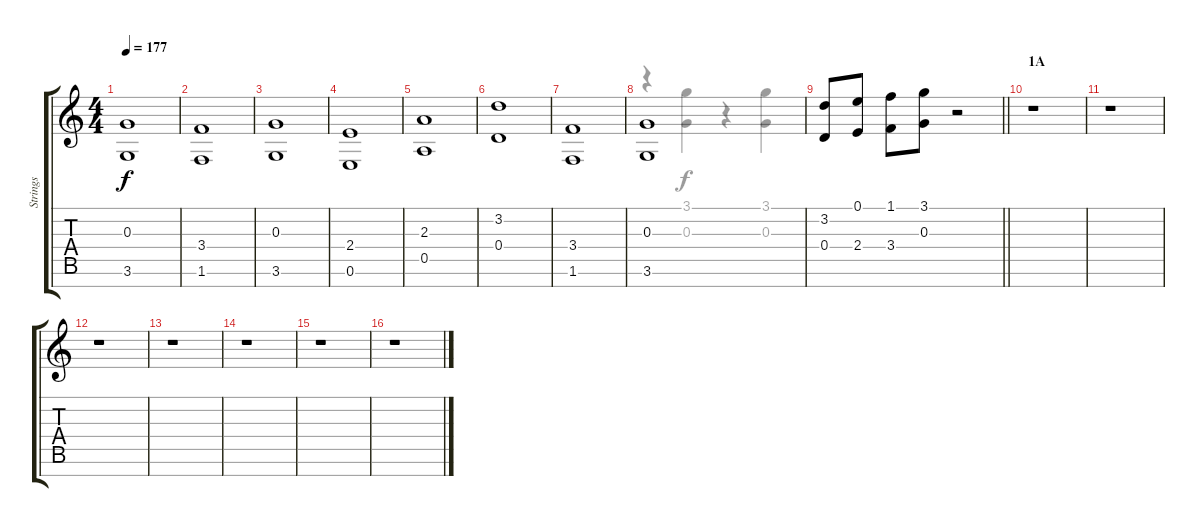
\track ("Strings" "Strings") {instrument stringensemble1}
\staff {score tabs}
\tuning (E5 B4 G4 D4 A3 E3 B2) {hide}
\voice
\ts (4 4)
\tempo 177
\clef g2
\ks c
(0.3{t} 3.6{t}).1{dy f} |
(3.4 1.6).1 |
(0.3 3.6).1 |
(2.4 0.6).1 |
(2.3 0.5).1 |
(3.2 0.4).1 |
(3.4 1.6).1 |
(0.3 3.6).1 |
\barLineRight lightlight
(3.2 0.4).8 (0.1 2.4).8 (1.1 3.4).8 (3.1 0.3).8 r.2 |
\section ("" "1A")
r.1 |
r.1 |
r.1 |
r.1 |
r.1 |
r.1 |
r.1
\voice
\clef g2
\ottava regular
\simile none
\ks c
|
|
|
|
|
|
|
r.4 (3.1 0.3).4 r.4 (3.1 0.3).4 |
\barLineRight lightlight
|
|
|
|
|
|
|
